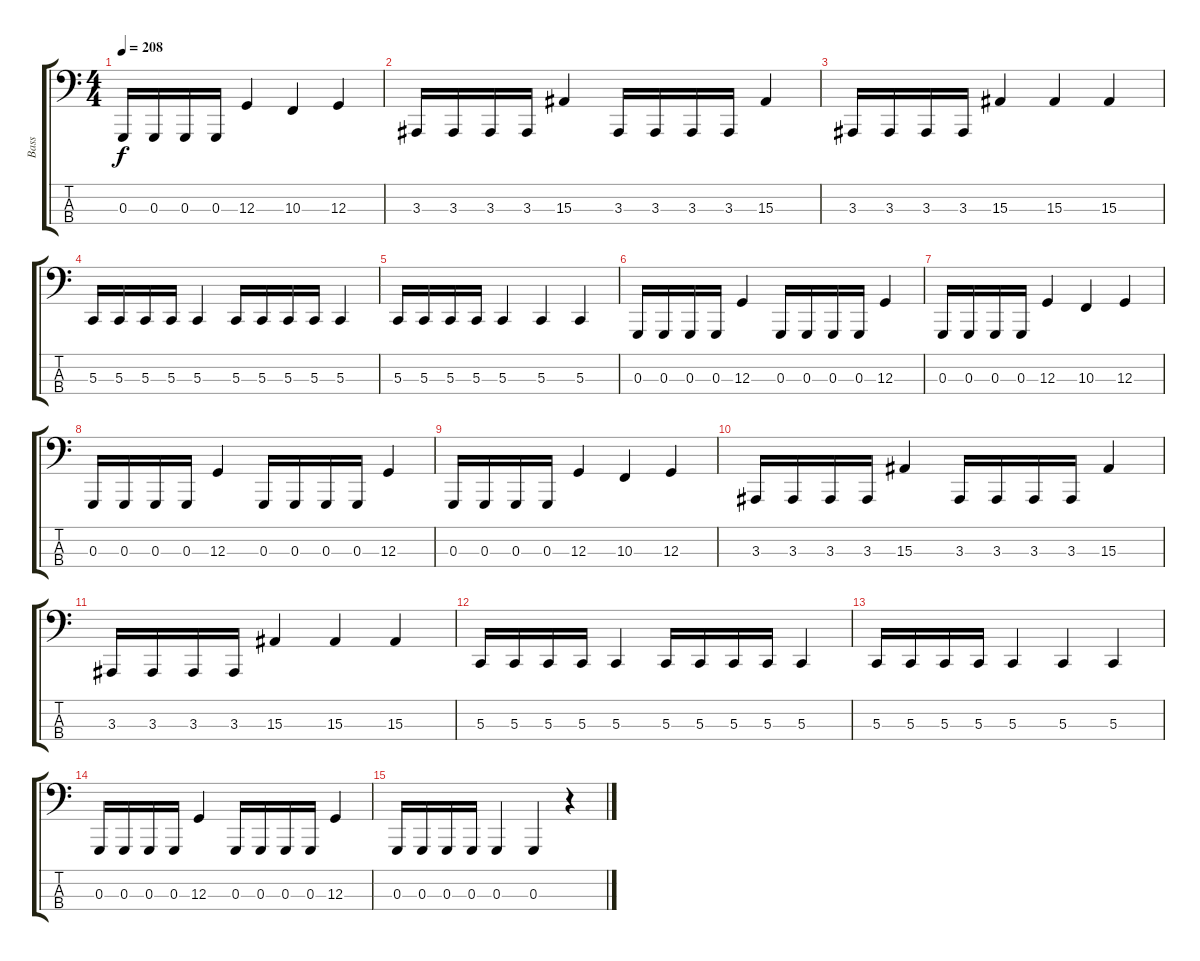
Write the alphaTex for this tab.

\track ("Bass" "Bass") {instrument stringensemble1}
\staff {score tabs}
\tuning (F2 C2 G1 D1) {hide}
\ts (4 4)
\tempo 208
\clef f4
\ks c
0.3.16{dy f} 0.3.16 0.3.16 0.3.16 12.3.4 10.3.4 12.3.4 |
3.3.16 3.3.16 3.3.16 3.3.16 15.3.4 3.3.16 3.3.16 3.3.16 3.3.16 15.3.4 |
3.3.16 3.3.16 3.3.16 3.3.16 15.3.4 15.3.4 15.3.4 |
5.3.16 5.3.16 5.3.16 5.3.16 5.3.4 5.3.16 5.3.16 5.3.16 5.3.16 5.3.4 |
5.3.16 5.3.16 5.3.16 5.3.16 5.3.4 5.3.4 5.3.4 |
0.3.16 0.3.16 0.3.16 0.3.16 12.3.4 0.3.16 0.3.16 0.3.16 0.3.16 12.3.4 |
0.3.16 0.3.16 0.3.16 0.3.16 12.3.4 10.3.4 12.3.4 |
0.3.16 0.3.16 0.3.16 0.3.16 12.3.4 0.3.16 0.3.16 0.3.16 0.3.16 12.3.4 |
0.3.16 0.3.16 0.3.16 0.3.16 12.3.4 10.3.4 12.3.4 |
3.3.16 3.3.16 3.3.16 3.3.16 15.3.4 3.3.16 3.3.16 3.3.16 3.3.16 15.3.4 |
3.3.16 3.3.16 3.3.16 3.3.16 15.3.4 15.3.4 15.3.4 |
5.3.16 5.3.16 5.3.16 5.3.16 5.3.4 5.3.16 5.3.16 5.3.16 5.3.16 5.3.4 |
5.3.16 5.3.16 5.3.16 5.3.16 5.3.4 5.3.4 5.3.4 |
0.3.16 0.3.16 0.3.16 0.3.16 12.3.4 0.3.16 0.3.16 0.3.16 0.3.16 12.3.4 |
0.3.16 0.3.16 0.3.16 0.3.16 0.3.4 0.3.4 r.4
